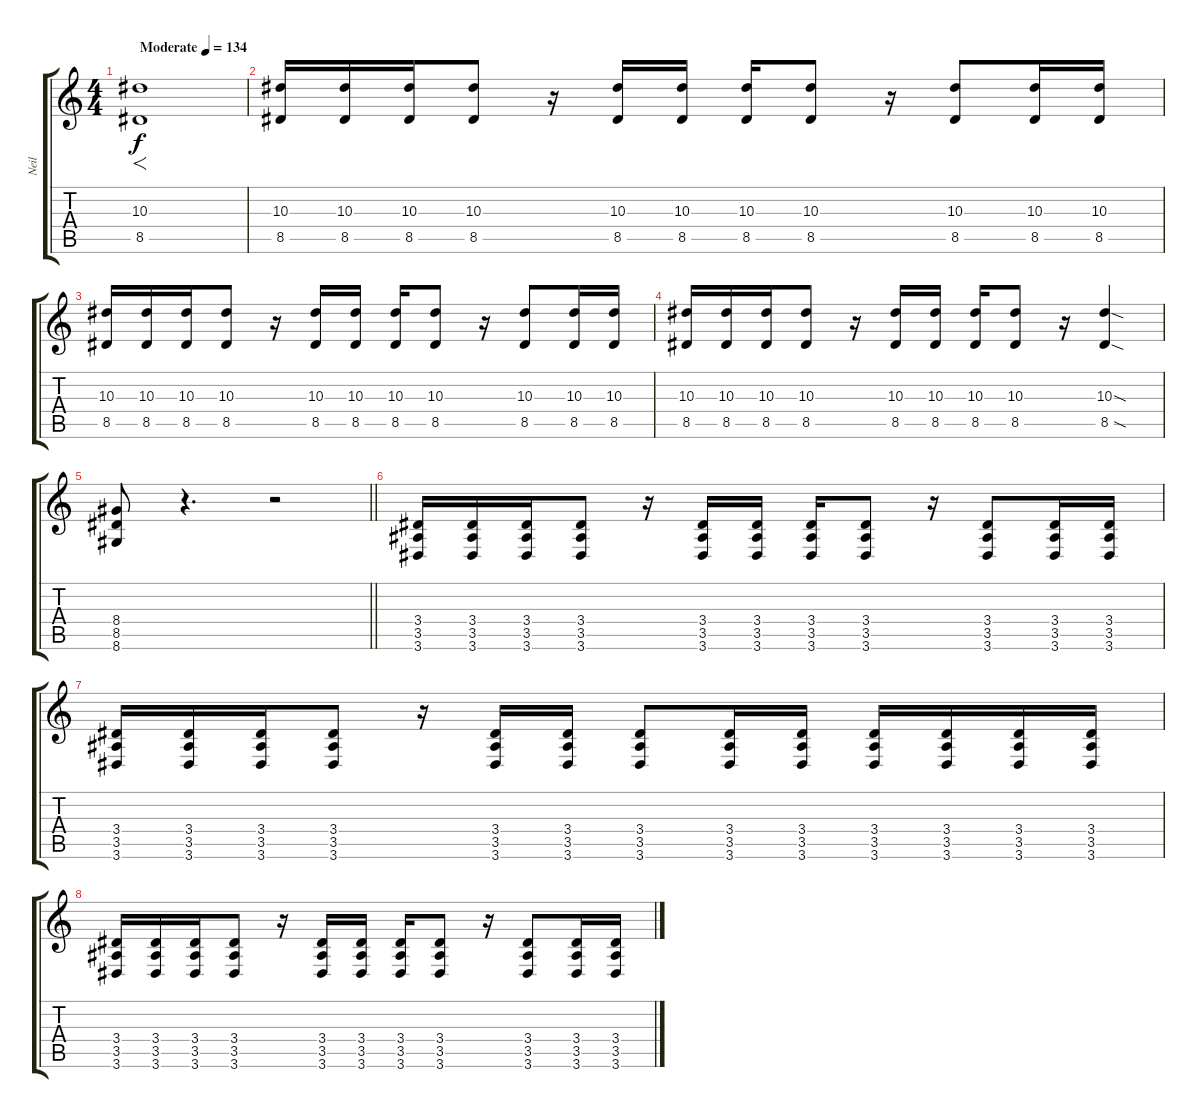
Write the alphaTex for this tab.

\track ("Neil" "Neil") {instrument distortionguitar}
\staff {score tabs}
\tuning (D4 A3 F3 C3 G2 C2) {hide}
\ts (4 4)
\section ("" "")
\tempo (134 "Moderate")
\clef g2
\ks c
(10.3 8.5).1{f dy f instrument distortionguitar} |
(10.3 8.5).16 (10.3 8.5).16 (10.3 8.5).16 (10.3 8.5).8 r.16 (10.3 8.5).16 (10.3 8.5).16 (10.3 8.5).16 (10.3 8.5).8 r.16 (10.3 8.5).8 (10.3 8.5).16 (10.3 8.5).16 |
(10.3 8.5).16 (10.3 8.5).16 (10.3 8.5).16 (10.3 8.5).8 r.16 (10.3 8.5).16 (10.3 8.5).16 (10.3 8.5).16 (10.3 8.5).8 r.16 (10.3 8.5).8 (10.3 8.5).16 (10.3 8.5).16 |
(10.3 8.5).16 (10.3 8.5).16 (10.3 8.5).16 (10.3 8.5).8 r.16 (10.3 8.5).16 (10.3 8.5).16 (10.3 8.5).16 (10.3 8.5).8 r.16 (10.3{sod} 8.5{sod}).4 |
\barLineRight lightlight
(8.4 8.5 8.6).8 r.4{d} r.2 |
\section ("" "")
(3.4 3.5 3.6).16 (3.4 3.5 3.6).16 (3.4 3.5 3.6).16 (3.4 3.5 3.6).8 r.16 (3.4 3.5 3.6).16 (3.4 3.5 3.6).16 (3.4 3.5 3.6).16 (3.4 3.5 3.6).8 r.16 (3.4 3.5 3.6).8 (3.4 3.5 3.6).16 (3.4 3.5 3.6).16 |
(3.4 3.5 3.6).16 (3.4 3.5 3.6).16 (3.4 3.5 3.6).16 (3.4 3.5 3.6).8 r.16 (3.4 3.5 3.6).16 (3.4 3.5 3.6).16 (3.4 3.5 3.6).8 (3.4 3.5 3.6).16 (3.4 3.5 3.6).16 (3.4 3.5 3.6).16 (3.4 3.5 3.6).16 (3.4 3.5 3.6).16 (3.4 3.5 3.6).16 |
(3.4 3.5 3.6).16 (3.4 3.5 3.6).16 (3.4 3.5 3.6).16 (3.4 3.5 3.6).8 r.16 (3.4 3.5 3.6).16 (3.4 3.5 3.6).16 (3.4 3.5 3.6).16 (3.4 3.5 3.6).8 r.16 (3.4 3.5 3.6).8 (3.4 3.5 3.6).16 (3.4 3.5 3.6).16
